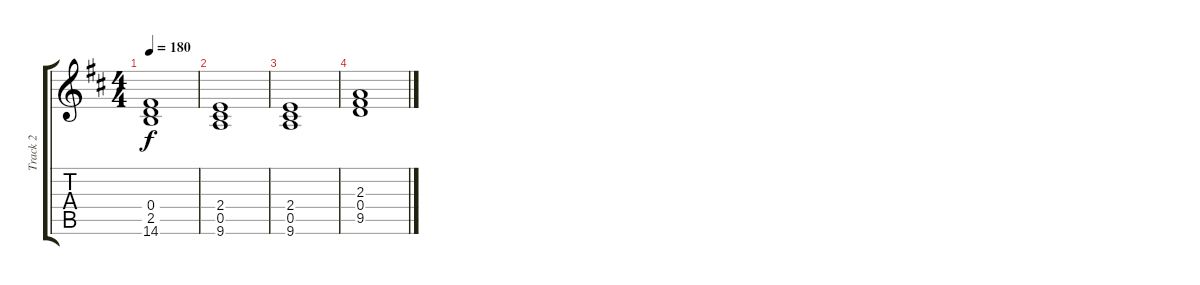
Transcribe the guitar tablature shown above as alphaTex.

\track ("Track 2" "Track 2") {instrument distortionguitar}
\staff {score tabs}
\tuning (E4 B3 G3 D3 A2 E2) {hide}
\ts (4 4)
\tempo 180
\clef g2
\ks d
(0.4 2.5 14.6).1{dy f} |
(2.4 0.5 9.6).1 |
(2.4 0.5 9.6).1 |
(2.3 0.4 9.5).1
